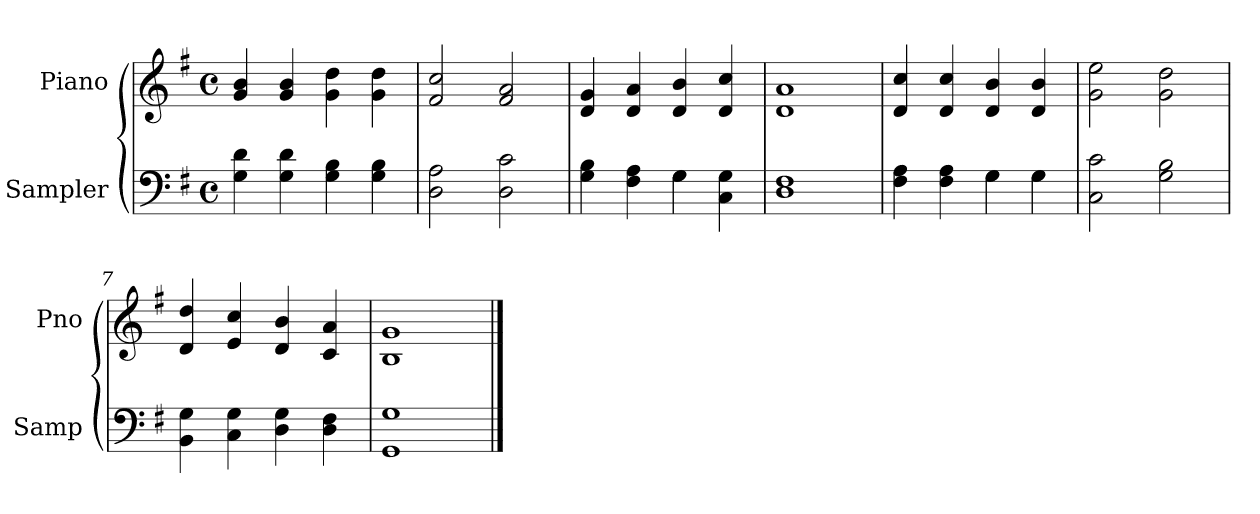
**kern	**kern
*part2	*part1
*staff2	*staff1
*I"Sampler	*I"Piano
*I'Samp	*I'Pno
*clefF4	*clefG2
*k[f#]	*k[f#]
*G:	*G:
*M4/4	*M4/4
*met(c)	*met(c)
=1	=1
4G 4d	4g 4b
4G 4d	4g 4b
4G 4B	4g 4dd
4G 4B	4g 4dd
=2	=2
2D 2A	2f# 2cc
2D 2c	2f# 2a
=3	=3
*^	*
4G 4B	2ryy	4d 4g
4F# 4A	.	4d 4a
4G\	4G	4d 4b
4C 4G	4ryy	4d 4cc
*v	*v	*
=4	=4
1D 1F#	1d 1a
=5	=5
*^	*
4F# 4A	2ryy	4d 4cc
4F# 4A	.	4d 4cc
4G\	4G	4d 4b
4G\	4G	4d 4b
*v	*v	*
=6	=6
2C 2c	2g 2ee
2G 2B	2g 2dd
=7	=7
4BB 4G	4d 4dd
4C 4G	4e 4cc
4D 4G	4d 4b
4D 4F#	4c 4a
=8	=8
1GG 1G	1B 1g
==	==
*-	*-
